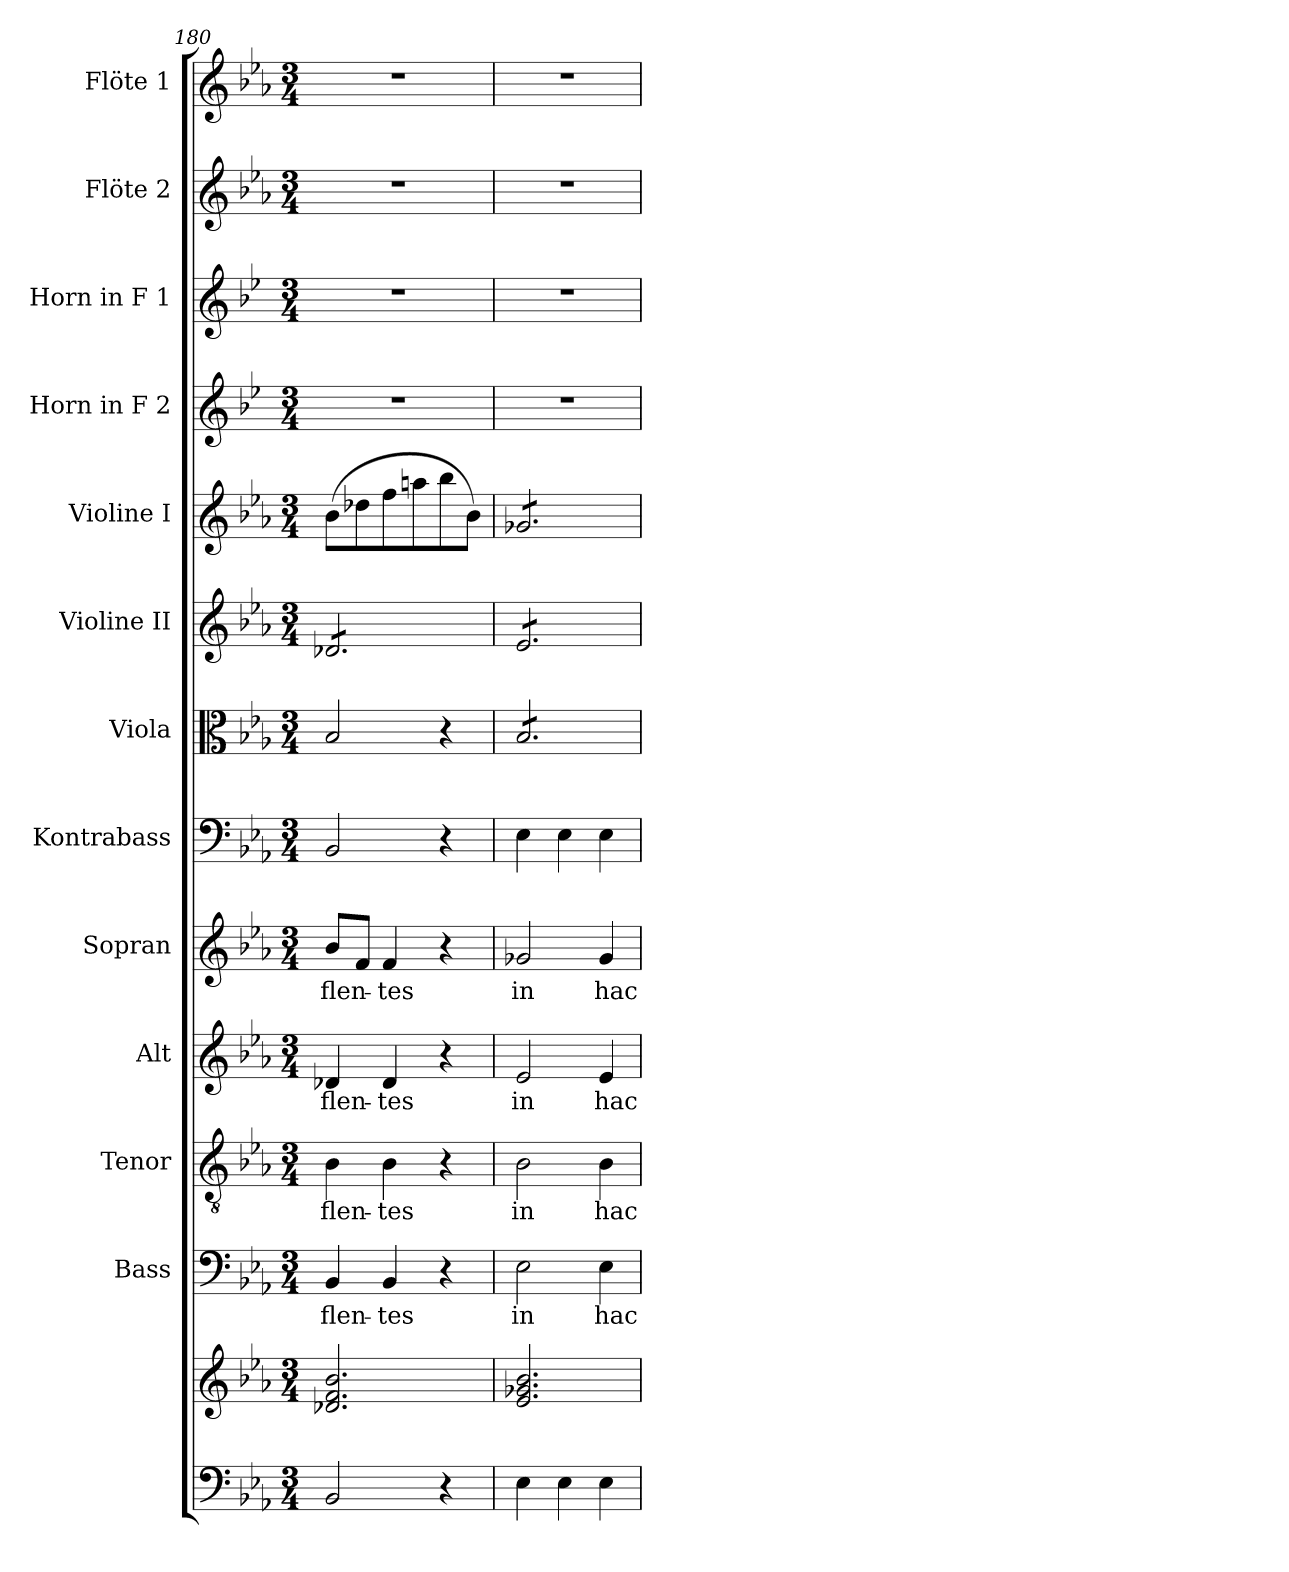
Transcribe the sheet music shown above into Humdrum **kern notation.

**kern	**kern	**kern	**text	**kern	**text	**kern	**text	**kern	**text	**kern	**kern	**kern	**kern	**kern	**kern	**kern	**kern
*part13	*part13	*part12	*part12	*part11	*part11	*part10	*part10	*part9	*part9	*part8	*part7	*part6	*part5	*part4	*part3	*part2	*part1
*staff14	*staff13	*staff12	*staff12	*staff11	*staff11	*staff10	*staff10	*staff9	*staff9	*staff8	*staff7	*staff6	*staff5	*staff4	*staff3	*staff2	*staff1
*	*	*I"Bass	*	*I"Tenor	*	*I"Alt	*	*I"Sopran	*	*I"Kontrabass	*I"Viola	*I"Violine II	*I"Violine I	*I"Horn in F 2	*I"Horn in F 1	*I"Flöte 2	*I"Flöte 1
*	*	*I'B.	*	*I'T.	*	*I'A.	*	*I'S.	*	*I'Kb.	*I'Vla.	*I'Vl. II	*I'Vl. I	*I'Hrn. F 2	*I'Hrn. F 1	*I'Fl. 2	*I'Fl. 1
*clefF4	*clefG2	*clefF4	*	*clefGv2	*	*clefG2	*	*clefG2	*	*clefF4	*clefC3	*clefG2	*clefG2	*clefG2	*clefG2	*clefG2	*clefG2
*	*	*	*	*	*	*	*	*	*	*ITrd7c12	*	*	*	*ITrd4c7	*ITrd4c7	*	*
*k[b-e-a-]	*k[b-e-a-]	*k[b-e-a-]	*	*k[b-e-a-]	*	*k[b-e-a-]	*	*k[b-e-a-]	*	*k[b-e-a-]	*k[b-e-a-]	*k[b-e-a-]	*k[b-e-a-]	*k[b-e-a-]	*k[b-e-a-]	*k[b-e-a-]	*k[b-e-a-]
*E-:	*E-:	*E-:	*	*E-:	*	*E-:	*	*E-:	*	*E-:	*E-:	*E-:	*E-:	*E-:	*E-:	*E-:	*E-:
*M3/4	*M3/4	*M3/4	*	*M3/4	*	*M3/4	*	*M3/4	*	*M3/4	*M3/4	*M3/4	*M3/4	*M3/4	*M3/4	*M3/4	*M3/4
=180	=180	=180	=180	=180	=180	=180	=180	=180	=180	=180	=180	=180	=180	=180	=180	=180	=180
!	!	!	!LO:LY:b	!	!LO:LY:b	!	!LO:LY:b	!	!LO:LY:b	!	!	!	!	!	!	!	!
*	*	*	*	*	*	*	*	*	*	*	*	*tremolo	*	*	*	*	*
2BB-/	2.d-X/ 2.f/ 2.b-/	4BB-/	flen-	4B-\	flen-	4d-X/	flen-	8b-/L	flen-	2BBB-/	2B-/	8d-X/L	(>8b-\L	2.r	2.r	2.r	2.r
.	.	.	.	.	.	.	.	8f/J	.	.	.	8d-X/	8dd-X\	.	.	.	.
!	!	!	!LO:LY:b	!	!LO:LY:b	!	!LO:LY:b	!	!LO:LY:b	!	!	!	!	!	!	!	!
.	.	4BB-/	-tes	4B-\	-tes	4d-/	-tes	4f/	-tes	.	.	8d-X/	8ff\	.	.	.	.
.	.	.	.	.	.	.	.	.	.	.	.	8d-X/	8aan\	.	.	.	.
4r	.	4r	.	4r	.	4r	.	4r	.	4r	4r	8d-X/	8bb-\	.	.	.	.
.	.	.	.	.	.	.	.	.	.	.	.	8d-X/J	8b-\J)	.	.	.	.
!!LO:PB:g=z
=181	=181	=181	=181	=181	=181	=181	=181	=181	=181	=181	=181	=181	=181	=181	=181	=181	=181
!	!	!	!LO:LY:b	!	!LO:LY:b	!	!LO:LY:b	!	!LO:LY:b	!	!	!	!	!	!	!	!
*	*	*	*	*	*	*	*	*	*	*	*tremolo	*	*	*	*	*	*
*	*	*	*	*	*	*	*	*	*	*	*	*	*tremolo	*	*	*	*
4E-\	2.e-/ 2.g-X/ 2.b-/	2E-\	in	2B-\	in	2e-/	in	2g-X/	in	4EE-\	8B-/L	8e-/L	8g-X/L	2.r	2.r	2.r	2.r
.	.	.	.	.	.	.	.	.	.	.	8B-/	8e-/	8g-X/	.	.	.	.
4E-\	.	.	.	.	.	.	.	.	.	4EE-\	8B-/	8e-/	8g-X/	.	.	.	.
.	.	.	.	.	.	.	.	.	.	.	8B-/	8e-/	8g-X/	.	.	.	.
!	!	!	!LO:LY:b	!	!LO:LY:b	!	!LO:LY:b	!	!LO:LY:b	!	!	!	!	!	!	!	!
4E-\	.	4E-\	hac	4B-\	hac	4e-/	hac	4g-/	hac	4EE-\	8B-/	8e-/	8g-X/	.	.	.	.
.	.	.	.	.	.	.	.	.	.	.	8B-/J	8e-/J	8g-X/J	.	.	.	.
*	*	*	*	*	*	*	*	*	*	*	*	*	*Xtremolo	*	*	*	*
*	*	*	*	*	*	*	*	*	*	*	*	*Xtremolo	*	*	*	*	*
*	*	*	*	*	*	*	*	*	*	*	*Xtremolo	*	*	*	*	*	*
=	=	=	=	=	=	=	=	=	=	=	=	=	=	=	=	=	=
*-	*-	*-	*-	*-	*-	*-	*-	*-	*-	*-	*-	*-	*-	*-	*-	*-	*-
